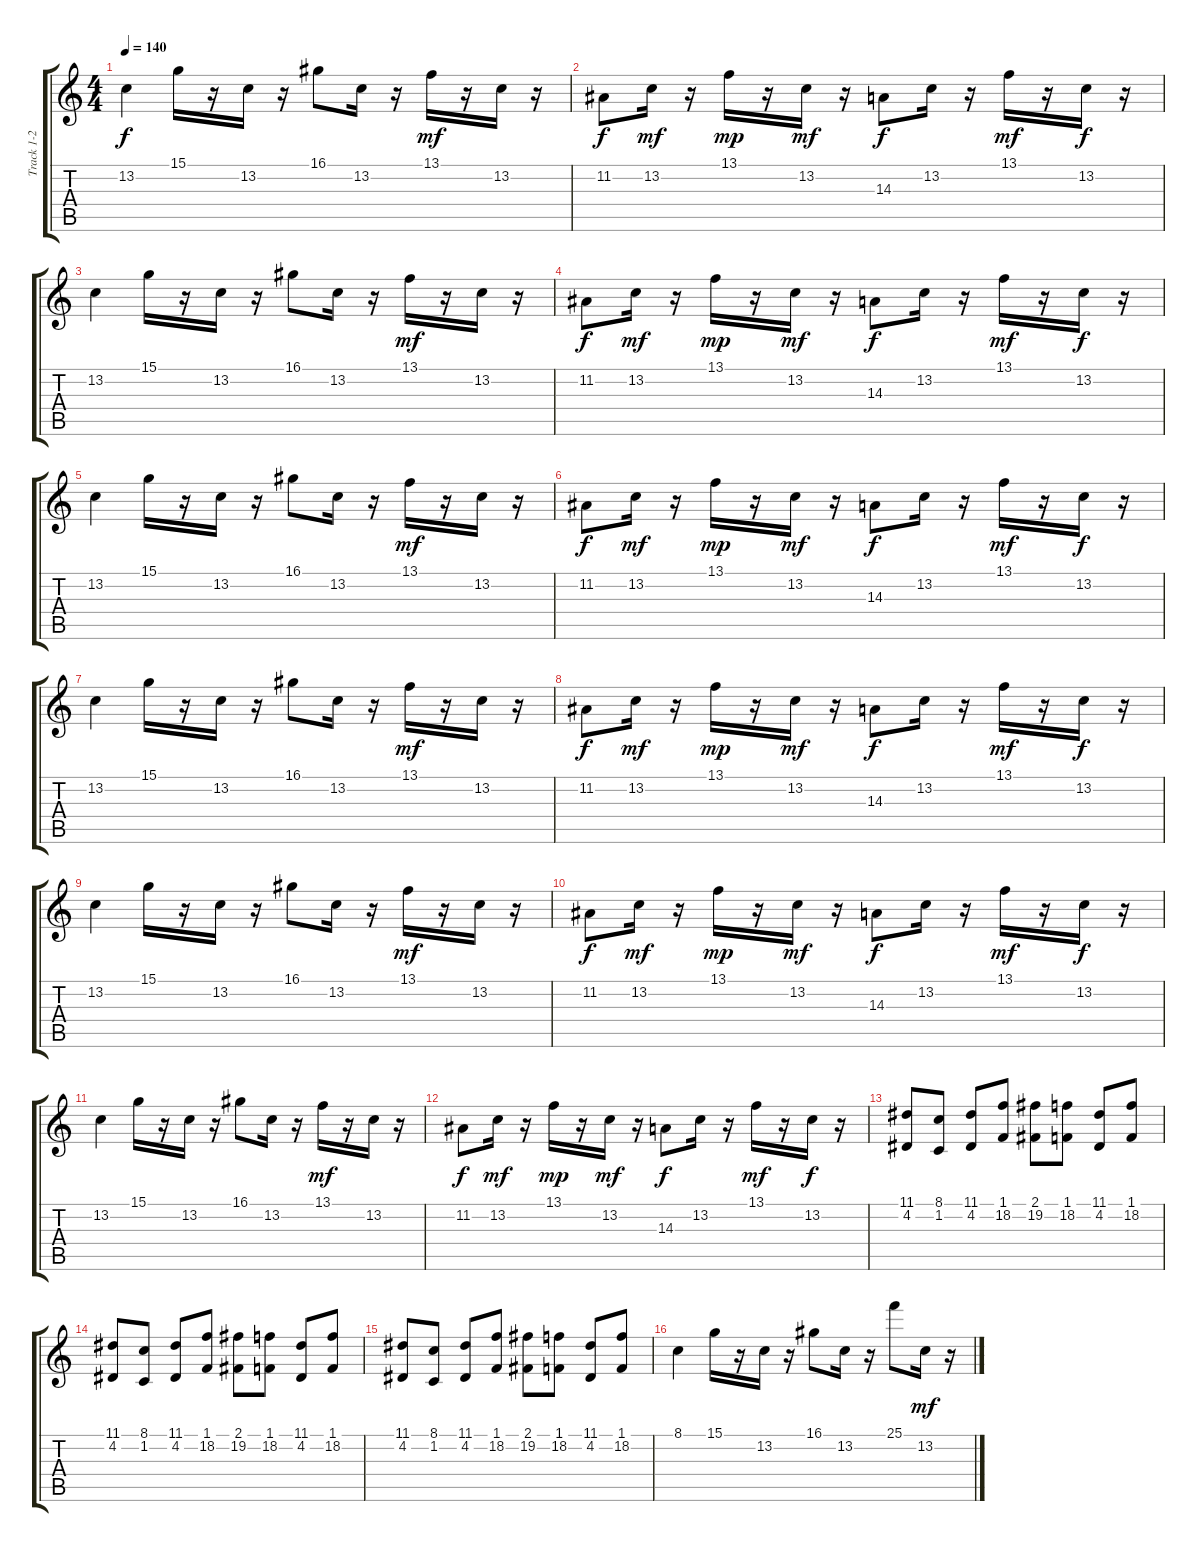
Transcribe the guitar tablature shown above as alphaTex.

\track ("Track 1-2" "Track 1-2") {instrument lead2sawtooth}
\staff {score tabs}
\tuning (E4 B3 G3 D3 A2 E2) {hide}
\ts (4 4)
\tempo 140
\clef g2
\ks c
13.2.4{dy f} 15.1.16 r.16 13.2.16 r.16 16.1.8 13.2.16 r.16 13.1.16{dy mf} r.16 13.2.16 r.16 |
11.2.8{dy f} 13.2.16{dy mf} r.16 13.1.16{dy mp} r.16 13.2.16{dy mf} r.16 14.3.8{dy f} 13.2.16 r.16 13.1.16{dy mf} r.16 13.2.16{dy f} r.16 |
13.2.4 15.1.16 r.16 13.2.16 r.16 16.1.8 13.2.16 r.16 13.1.16{dy mf} r.16 13.2.16 r.16 |
11.2.8{dy f} 13.2.16{dy mf} r.16 13.1.16{dy mp} r.16 13.2.16{dy mf} r.16 14.3.8{dy f} 13.2.16 r.16 13.1.16{dy mf} r.16 13.2.16{dy f} r.16 |
13.2.4 15.1.16 r.16 13.2.16 r.16 16.1.8 13.2.16 r.16 13.1.16{dy mf} r.16 13.2.16 r.16 |
11.2.8{dy f} 13.2.16{dy mf} r.16 13.1.16{dy mp} r.16 13.2.16{dy mf} r.16 14.3.8{dy f} 13.2.16 r.16 13.1.16{dy mf} r.16 13.2.16{dy f} r.16 |
13.2.4 15.1.16 r.16 13.2.16 r.16 16.1.8 13.2.16 r.16 13.1.16{dy mf} r.16 13.2.16 r.16 |
11.2.8{dy f} 13.2.16{dy mf} r.16 13.1.16{dy mp} r.16 13.2.16{dy mf} r.16 14.3.8{dy f} 13.2.16 r.16 13.1.16{dy mf} r.16 13.2.16{dy f} r.16 |
13.2.4 15.1.16 r.16 13.2.16 r.16 16.1.8 13.2.16 r.16 13.1.16{dy mf} r.16 13.2.16 r.16 |
11.2.8{dy f} 13.2.16{dy mf} r.16 13.1.16{dy mp} r.16 13.2.16{dy mf} r.16 14.3.8{dy f} 13.2.16 r.16 13.1.16{dy mf} r.16 13.2.16{dy f} r.16 |
13.2.4 15.1.16 r.16 13.2.16 r.16 16.1.8 13.2.16 r.16 13.1.16{dy mf} r.16 13.2.16 r.16 |
11.2.8{dy f} 13.2.16{dy mf} r.16 13.1.16{dy mp} r.16 13.2.16{dy mf} r.16 14.3.8{dy f} 13.2.16 r.16 13.1.16{dy mf} r.16 13.2.16{dy f} r.16 |
(11.1 4.2).8 (8.1 1.2).8 (11.1 4.2).8 (1.1 18.2).8 (2.1 19.2).8 (1.1 18.2).8 (11.1 4.2).8 (1.1 18.2).8 |
(11.1 4.2).8 (8.1 1.2).8 (11.1 4.2).8 (1.1 18.2).8 (2.1 19.2).8 (1.1 18.2).8 (11.1 4.2).8 (1.1 18.2).8 |
(11.1 4.2).8 (8.1 1.2).8 (11.1 4.2).8 (1.1 18.2).8 (2.1 19.2).8 (1.1 18.2).8 (11.1 4.2).8 (1.1 18.2).8 |
8.1.4 15.1.16 r.16 13.2.16 r.16 16.1.8 13.2.16 r.16 25.1.8 13.2.16{dy mf} r.16
